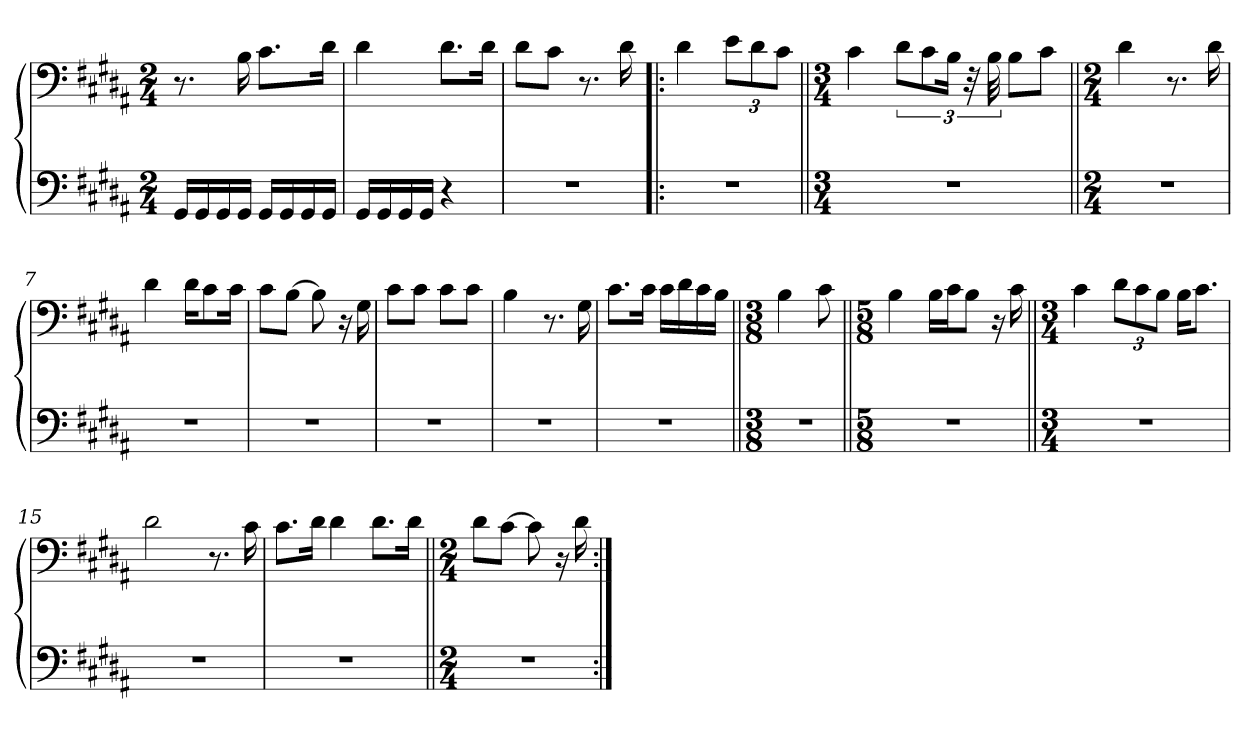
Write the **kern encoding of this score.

**kern	**kern
*part1	*part1
*staff2	*staff1
*clefF4	*clefF4
*k[f#c#g#d#a#]	*k[f#c#g#d#a#]
*M2/4	*M2/4
=1	=1
16GG#/LL	8.r
16GG#/	.
16GG#/	.
16GG#/JJ	16B\
16GG#/LL	8.c#\L
16GG#/	.
16GG#/	.
16GG#/JJ	16d#\Jk
=2	=2
16GG#/LL	4d#\
16GG#/	.
16GG#/	.
16GG#/JJ	.
4r	8.d#\L
.	16d#\Jk
=3	=3
2r	8d#\L
.	8c#\J
.	8.r
.	16d#\
=4!|:	=4!|:
2r	4d#\
.	12e\L
.	12d#\
.	12c#\J
=5||	=5||
*M3/4	*M3/4
2.r	4c#\
.	12d#\L
.	12c#\
.	24B\Jk
.	48r
.	48B\
.	8B\L
.	8c#\J
=6||	=6||
*M2/4	*M2/4
2r	4d#\
.	8.r
.	16d#\
=7	=7
2r	4d#\
.	16d#\KL
.	8c#\
.	16c#\Jk
=8	=8
2r	8c#\L
.	[8B\J
.	8B\]
.	16r
.	16G#\
=9	=9
2r	8c#\L
.	8c#\J
.	8c#\L
.	8c#\J
=10	=10
2r	4B\
.	8.r
.	16G#\
=11	=11
2r	8.c#\L
.	16c#\Jk
.	16c#\LL
.	16d#\
.	16c#\
.	16B\JJ
=12||	=12||
*M3/8	*M3/8
4.r	4B\
.	8c#\
=13||	=13||
*M5/8	*M5/8
3...r	4B\
.	16B\LL
.	16c#\J
.	8B\J
.	16r
.	16c#\
=14||	=14||
*M3/4	*M3/4
2.r	4c#\
.	12d#\L
.	12c#\
.	12B\J
.	16B\KL
.	8.c#\J
=15	=15
2.r	2d#\
.	8.r
.	16c#\
=16	=16
2.r	8.c#\L
.	16d#\Jk
.	4d#\
.	8.d#\L
.	16d#\Jk
=17||	=17||
*M2/4	*M2/4
2r	8d#\L
.	[8c#\J
.	8c#\]
.	16r
.	16d#\
=:|!	=:|!
*-	*-
